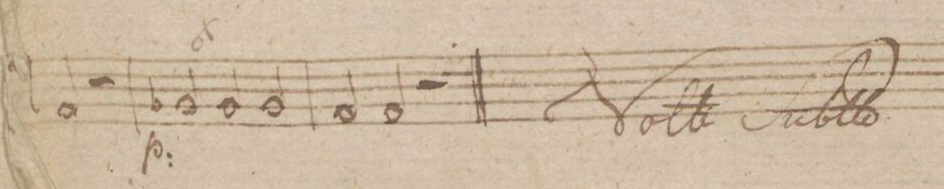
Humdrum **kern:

**kern	**fb	**dynam
*I"Organo	*	*
*clefF4	*	*
*k[f#c#]	*	*
*M3/2	*	*
2AA/	.	.
1r	.	.
=47	=47	=47
2BB-X/	6|	p
2BB-/	.	.
2BB-/	.	.
=48	=48	=48
2AA/	.	.
2AA/	.	.
2r	.	.
==	==	==
*-	*-	*-
